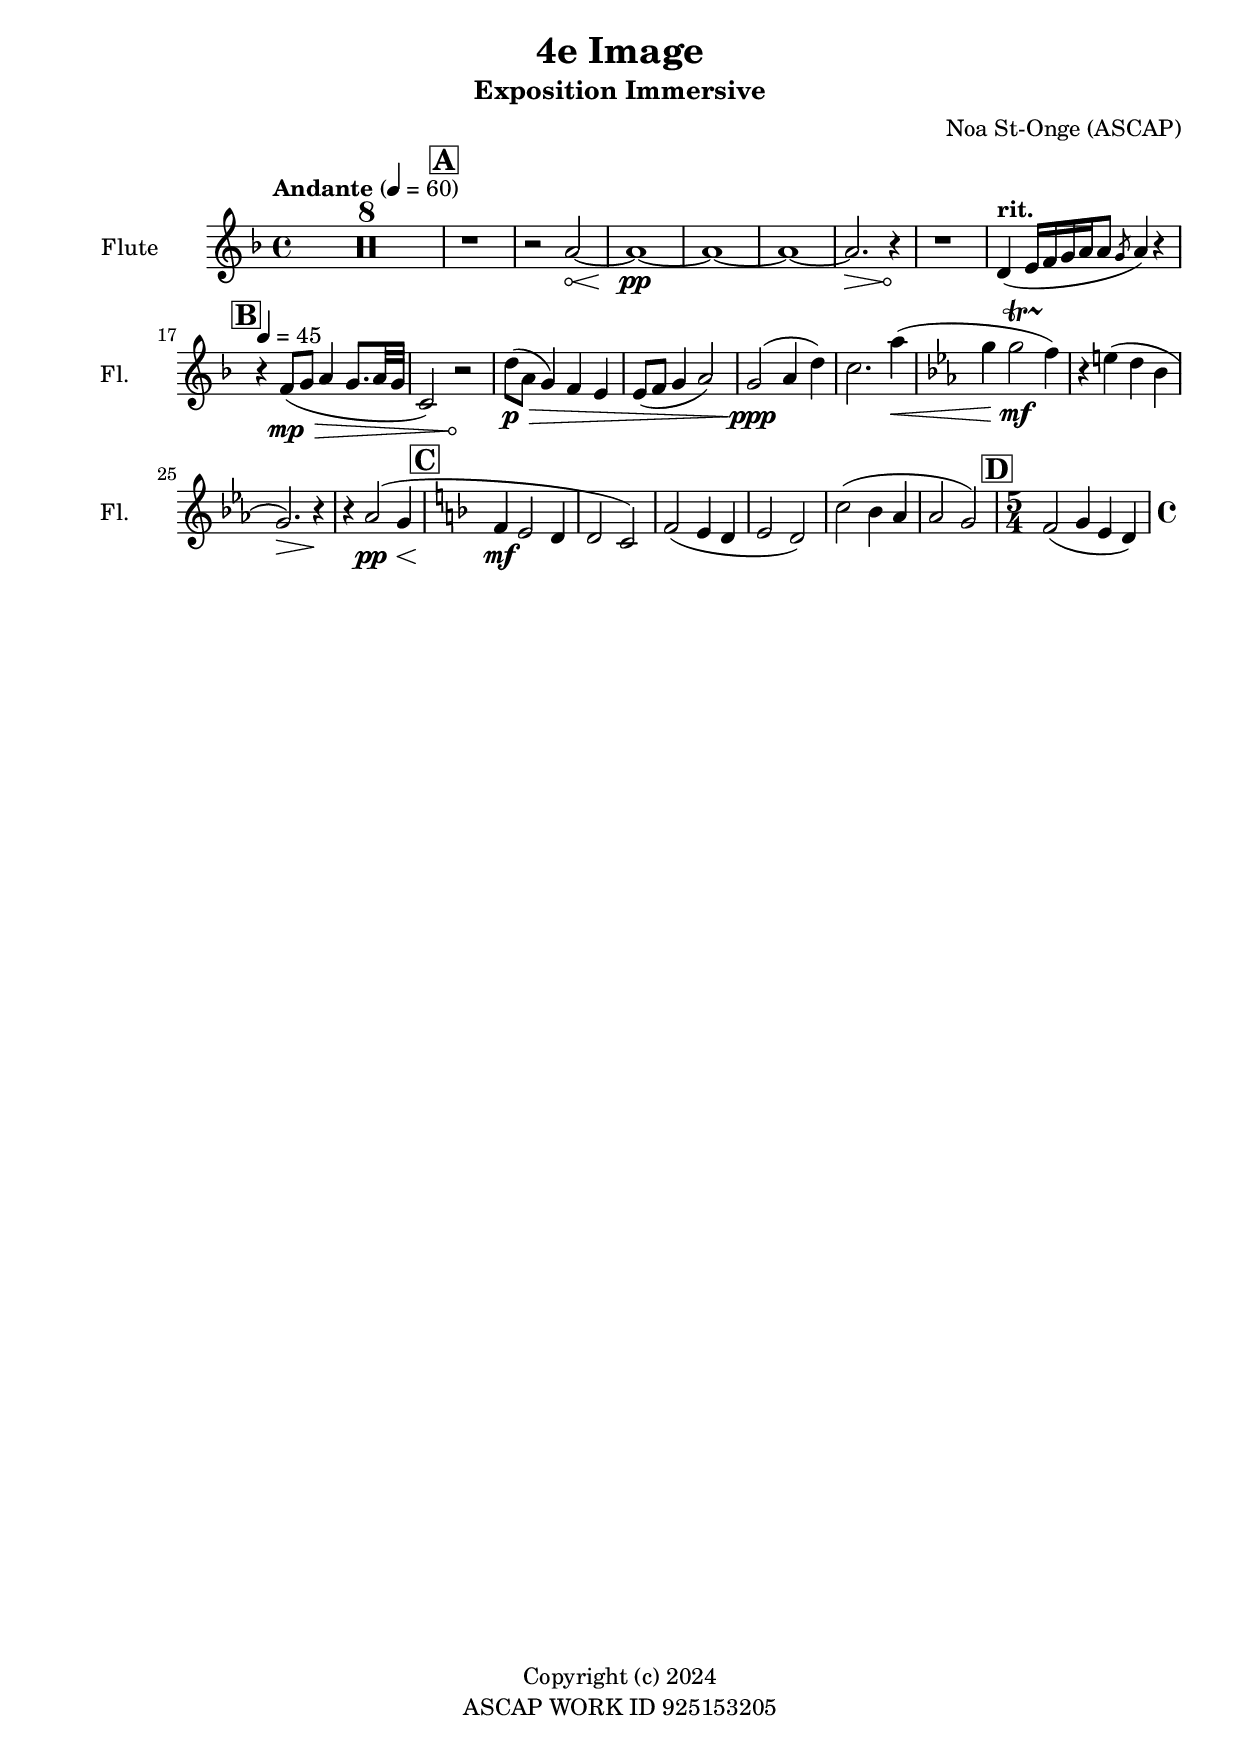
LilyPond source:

flute = \relative c'' {
  \time 4/4
  \tempo Andante 4=60
  \key f \major

  \set Score.rehearsalMarkFormatter = #format-mark-box-alphabet

  % Music follows here.
  \override Hairpin.circled-tip = ##t
  \compressMMRests { R1*8 } \mark \default r1 r2
  a2\< ~ a1\!\pp ~ a1 ~ a1 ~ a2.\> r4\! r1

  \tempo "rit." d,4 (e16 [f16 g16 a16 a8] \slashedGrace g8 a4*1/2) r4

  \tempo 4=45 \mark \default %B
  r4 f8(\mp\> g8 a4 g8. a32 g32 c,2) r2\!

  \override Hairpin.circled-tip = ##f
  d'8(\p\> a8 g4) f4 e4
  e8( f8 g4 a2)
  g2(\!\ppp a4 d4)
  c2. a'4(\<

  \key ees \major

  g4 g2\mf\startTrillSpan f4\stopTrillSpan) r4

  e4( d4 bes4 g2.)\> r4\! r4

  \once \slurUp
  aes2(\pp\< g4 \mark \default %%%%% C %%%%%
  \key f \major
  f4\!\mf e2 d4 d2 c2)
  f2( e4 d4 e2 d2)
  c'2( bes4 a4 a2 g2)

  %%%%% D %%%%%
  \mark \default
  \time 5/4
  f2( g4 e4 d4)
  \time 4/4
}

flutePart = \new Staff \with {
  instrumentName = "Flute"
  shortInstrumentName = "Fl."
  midiInstrument = "flute"
} \flute

\book {
  \bookOutputName "Flute"
  \header {
  title = "4e Image"
  subtitle = "Exposition Immersive"
  composer = "Noa St-Onge (ASCAP)"
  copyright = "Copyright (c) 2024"
  % Remove default LilyPond tagline
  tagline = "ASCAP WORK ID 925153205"
}
  \score {
    <<
      \flutePart
    >>
    \layout {
      indent = 25
      short-indent = 20
    }

    \midi {
      \tempo 4=60
    }
  }
}